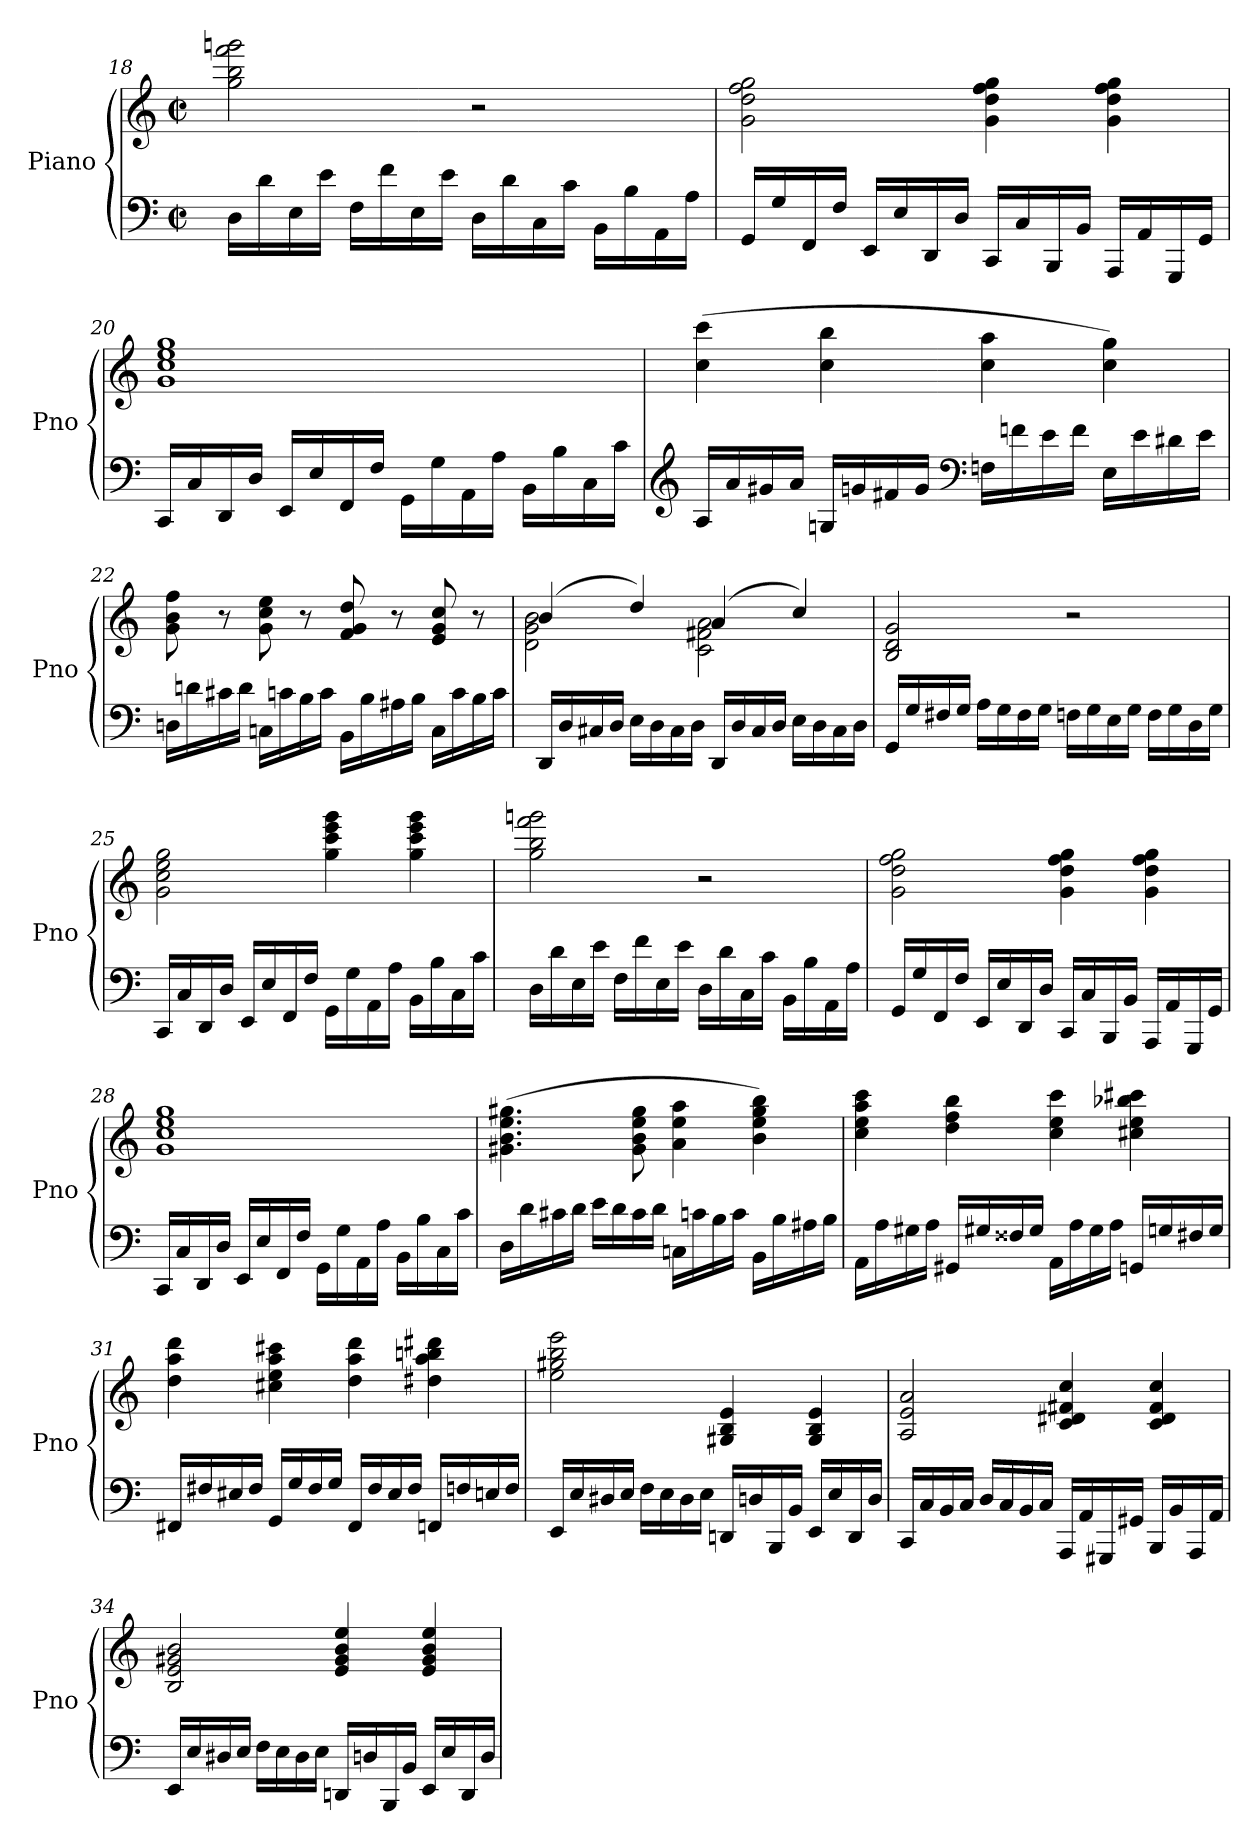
**kern	**kern
*part1	*part1
*staff2	*staff1
*I"Piano	*
*I'Pno	*
*clefF4	*clefG2
*k[]	*k[]
*M2/2	*M2/2
*met(c|)	*met(c|)
=18	=18
16D\LL	2gg\ 2bb\ 2fff\ 2gggn\
16d\	.
16E\	.
16e\JJ	.
16F\LL	.
16f\	.
16E\	.
16e\JJ	.
16D\LL	2r
16d\	.
16C\	.
16c\JJ	.
16BB\LL	.
16B\	.
16AA\	.
16A\JJ	.
=19	=19
16GG/LL	2g\ 2dd\ 2ff\ 2gg\
16G/	.
16FF/	.
16F/JJ	.
16EE/LL	.
16E/	.
16DD/	.
16D/JJ	.
16CC/LL	4g\ 4dd\ 4ff\ 4gg\
16C/	.
16BBB/	.
16BB/JJ	.
16AAA/LL	4g\ 4dd\ 4ff\ 4gg\
16AA/	.
16GGG/	.
16GG/JJ	.
!!LO:LB:g=z
=20	=20
16CC/LL	1g 1cc 1ee 1gg
16C/	.
16DD/	.
16D/JJ	.
16EE/LL	.
16E/	.
16FF/	.
16F/JJ	.
16GG\LL	.
16G\	.
16AA\	.
16A\JJ	.
16BB\LL	.
16B\	.
16C\	.
16c\JJ	.
=21	=21
*clefG2	*
16A/LL	(4cc\ 4ccc\
16a/	.
16g#X/	.
16a/JJ	.
16Gn/LL	4cc\ 4bb\
16gn/	.
16f#X/	.
16g/JJ	.
*clefF4	*
16Fn\LL	4cc\ 4aa\
16fn\	.
16e\	.
16f\JJ	.
16E\LL	4cc\ 4gg\)
16e\	.
16d#X\	.
16e\JJ	.
=22	=22
16Dn\LL	8g\ 8b\ 8ff\
16dn\	.
16c#X\	8r
16d\JJ	.
16Cn\LL	8g\ 8cc\ 8ee\
16cn\	.
16B\	8r
16c\JJ	.
16BB\LL	8f/ 8g/ 8dd/
16B\	.
16A#X\	8r
16B\JJ	.
16C\LL	8e/ 8g/ 8cc/
16c\	.
16B\	8r
16c\JJ	.
!!LO:LB:g=z
=23	=23
*	*^
16DD/LL	(4b/	2d\ 2g\ 2b\
16D/	.	.
16C#X/	.	.
16D/JJ	.	.
16E\LL	4dd/)	.
16D\	.	.
16C#\	.	.
16D\JJ	.	.
16DD/LL	(4a/	2c\ 2f#X\ 2a\
16D/	.	.
16C#/	.	.
16D/JJ	.	.
16E\LL	4cc/)	.
16D\	.	.
16C#\	.	.
16D\JJ	.	.
*	*v	*v
=24	=24
16GG/LL	2B/ 2d/ 2g/
16G/	.
16F#X/	.
16G/JJ	.
16A\LL	.
16G\	.
16F#\	.
16G\JJ	.
16Fn\LL	2r
16G\	.
16E\	.
16G\JJ	.
16F\LL	.
16G\	.
16D\	.
16G\JJ	.
=25	=25
16CC/LL	2g\ 2cc\ 2ee\ 2gg\
16C/	.
16DD/	.
16D/JJ	.
16EE/LL	.
16E/	.
16FF/	.
16F/JJ	.
16GG\LL	4gg\ 4ccc\ 4eee\ 4ggg\
16G\	.
16AA\	.
16A\JJ	.
16BB\LL	4gg\ 4ccc\ 4eee\ 4ggg\
16B\	.
16C\	.
16c\JJ	.
!!LO:LB:g=z
=26	=26
16D\LL	2gg\ 2bb\ 2fff\ 2gggn\
16d\	.
16E\	.
16e\JJ	.
16F\LL	.
16f\	.
16E\	.
16e\JJ	.
16D\LL	2r
16d\	.
16C\	.
16c\JJ	.
16BB\LL	.
16B\	.
16AA\	.
16A\JJ	.
=27	=27
16GG/LL	2g\ 2dd\ 2ff\ 2gg\
16G/	.
16FF/	.
16F/JJ	.
16EE/LL	.
16E/	.
16DD/	.
16D/JJ	.
16CC/LL	4g\ 4dd\ 4ff\ 4gg\
16C/	.
16BBB/	.
16BB/JJ	.
16AAA/LL	4g\ 4dd\ 4ff\ 4gg\
16AA/	.
16GGG/	.
16GG/JJ	.
=28	=28
16CC/LL	1g 1cc 1ee 1gg
16C/	.
16DD/	.
16D/JJ	.
16EE/LL	.
16E/	.
16FF/	.
16F/JJ	.
16GG\LL	.
16G\	.
16AA\	.
16A\JJ	.
16BB\LL	.
16B\	.
16C\	.
16c\JJ	.
!!LO:PB:g=z
=29	=29
16D\LL	(4.g#X\ 4.b\ 4.ee\ 4.gg#X\
16d\	.
16c#X\	.
16d\JJ	.
16e\LL	.
16d\	.
16c#\	8g#\ 8b\ 8ee\ 8gg#\
16d\JJ	.
16Cn\LL	4a\ 4ee\ 4aa\
16cn\	.
16B\	.
16c\JJ	.
16BB\LL	4b\ 4ee\ 4gg#\ 4bb\)
16B\	.
16A#X\	.
16B\JJ	.
=30	=30
16AA\LL	4cc\ 4ee\ 4aa\ 4ccc\
16A\	.
16G#X\	.
16A\JJ	.
16GG#X/LL	4dd\ 4ff\ 4bb\
16G#X/	.
16F##X/	.
16G#/JJ	.
16AA\LL	4cc\ 4ee\ 4ccc\
16A\	.
16G#\	.
16A\JJ	.
16GGn/LL	4cc#X\ 4ee\ 4bb-X\ 4ccc#X\
16Gn/	.
16F#X/	.
16G/JJ	.
=31	=31
16FF#X/LL	4dd\ 4aa\ 4ddd\
16F#X/	.
16E#X/	.
16F#/JJ	.
16GG/LL	4cc#X\ 4ee\ 4aa\ 4ccc#X\
16G/	.
16F#/	.
16G/JJ	.
16FF#/LL	4dd\ 4aa\ 4ddd\
16F#/	.
16E#/	.
16F#/JJ	.
16FFn/LL	4dd#X\ 4aa\ 4bbn\ 4ddd#X\
16Fn/	.
16En/	.
16F/JJ	.
!!LO:LB:g=z
=32	=32
16EE/LL	2ee\ 2gg#X\ 2bb\ 2eee\
16E/	.
16D#X/	.
16E/JJ	.
16F\LL	.
16E\	.
16D#\	.
16E\JJ	.
16DDn/LL	4G#X/ 4B/ 4e/
16Dn/	.
16BBB/	.
16BB/JJ	.
16EE/LL	4G#/ 4B/ 4e/
16E/	.
16DD/	.
16D/JJ	.
=33	=33
16CC/LL	2A/ 2e/ 2a/
16C/	.
16BB/	.
16C/JJ	.
16D/LL	.
16C/	.
16BB/	.
16C/JJ	.
16AAA/LL	4c/ 4d#X/ 4f#X/ 4cc/
16AA/	.
16GGG#X/	.
16GG#X/JJ	.
16BBB/LL	4c/ 4d#/ 4f#/ 4cc/
16BB/	.
16AAA/	.
16AA/JJ	.
=34	=34
16EE/LL	2B/ 2e/ 2g#X/ 2b/
16E/	.
16D#X/	.
16E/JJ	.
16F\LL	.
16E\	.
16D#\	.
16E\JJ	.
16DDn/LL	4e/ 4g#/ 4b/ 4ee/
16Dn/	.
16BBB/	.
16BB/JJ	.
16EE/LL	4e/ 4g#/ 4b/ 4ee/
16E/	.
16DD/	.
16D/JJ	.
=	=
*-	*-
